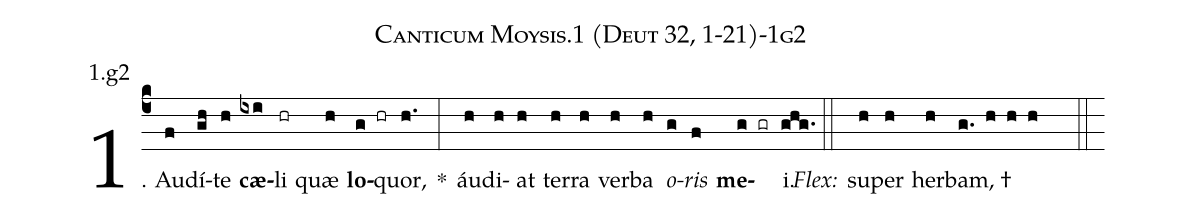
name: Canticum Moysis.1 (Deut 32, 1-21)-1g2;
annotation: 1.g2;
%%
(c4)1. Au(f)dí(gh)te(h) <b>cæ</b>(ixi)li(hr) quæ(h) <b>lo</b>(g hr)quor,(h.) *(:) áu(h)di(h)at(h) ter(h)ra(h) ver(h)ba(h) <i>o</i>(g)<i>ris</i>(f) <b>me</b>(g gr)i.(ghg.) (::)
<i>Flex:</i>()  su(h)per(h) her(h)bam, †(g. h h h  ::)
